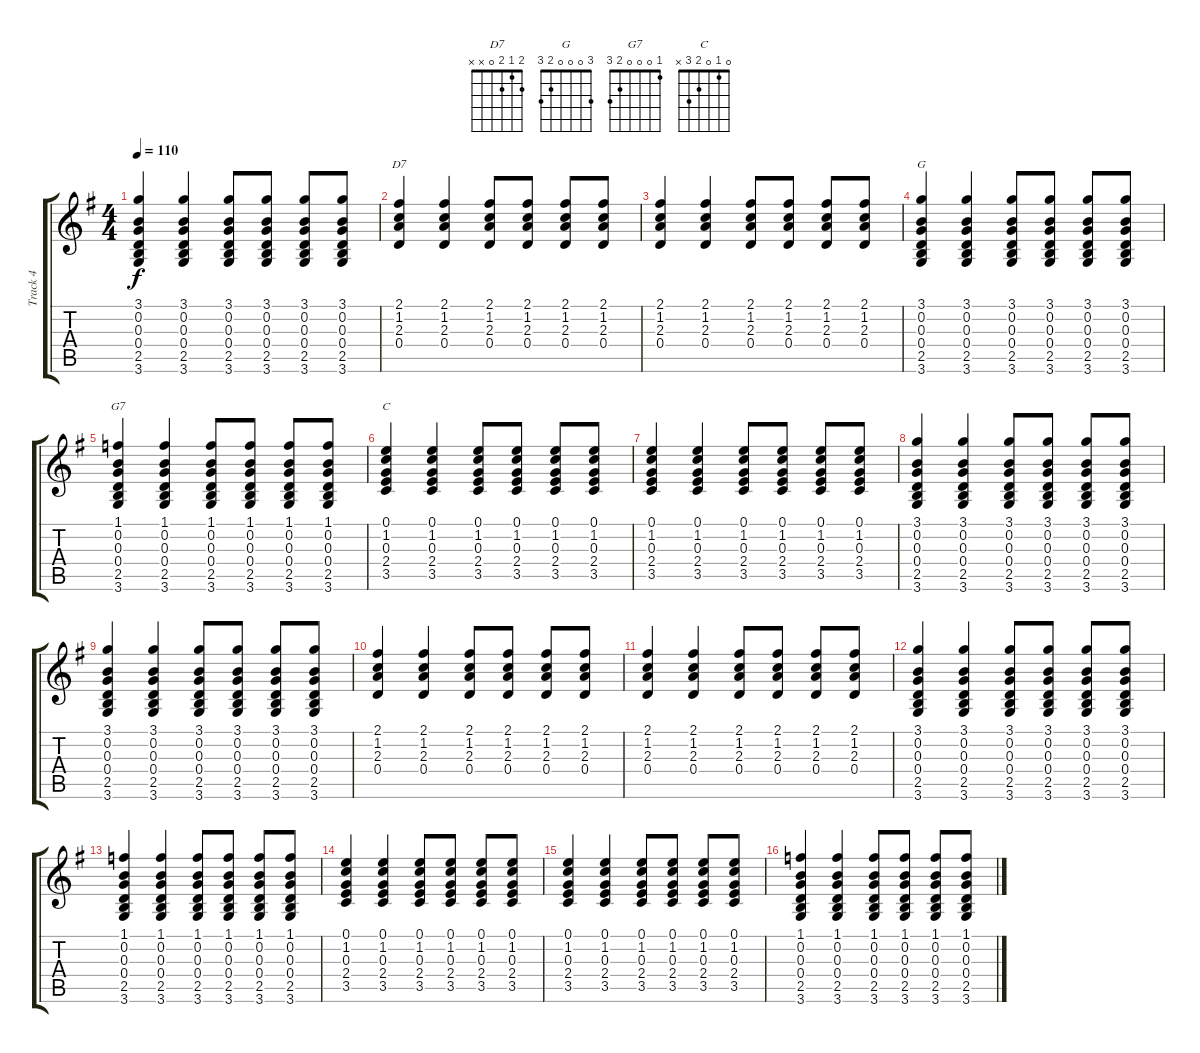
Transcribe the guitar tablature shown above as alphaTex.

\track ("Track 4" "Track 4") {instrument acousticguitarnylon}
\staff {score tabs}
\tuning (E4 B3 G3 D3 A2 E2) {hide}
\chord ("D7" 2 1 2 0 x x)
\chord ("G" 3 0 0 0 2 3)
\chord ("G7" 1 0 0 0 2 3)
\chord ("C" 0 1 0 2 3 x)
\ts (4 4)
\tempo 110
\clef g2
\ks g
(3.1 0.2 0.3 0.4 2.5 3.6).4{dy f} (3.1 0.2 0.3 0.4 2.5 3.6).4 (3.1 0.2 0.3 0.4 2.5 3.6).8 (3.1 0.2 0.3 0.4 2.5 3.6).8 (3.1 0.2 0.3 0.4 2.5 3.6).8 (3.1 0.2 0.3 0.4 2.5 3.6).8 |
(2.1 1.2 2.3 0.4).4{ch "D7"} (2.1 1.2 2.3 0.4).4 (2.1 1.2 2.3 0.4).8 (2.1 1.2 2.3 0.4).8 (2.1 1.2 2.3 0.4).8 (2.1 1.2 2.3 0.4).8 |
(2.1 1.2 2.3 0.4).4 (2.1 1.2 2.3 0.4).4 (2.1 1.2 2.3 0.4).8 (2.1 1.2 2.3 0.4).8 (2.1 1.2 2.3 0.4).8 (2.1 1.2 2.3 0.4).8 |
(3.1 0.2 0.3 0.4 2.5 3.6).4{ch "G"} (3.1 0.2 0.3 0.4 2.5 3.6).4 (3.1 0.2 0.3 0.4 2.5 3.6).8 (3.1 0.2 0.3 0.4 2.5 3.6).8 (3.1 0.2 0.3 0.4 2.5 3.6).8 (3.1 0.2 0.3 0.4 2.5 3.6).8 |
(1.1 0.2 0.3 0.4 2.5 3.6).4{ch "G7"} (1.1 0.2 0.3 0.4 2.5 3.6).4 (1.1 0.2 0.3 0.4 2.5 3.6).8 (1.1 0.2 0.3 0.4 2.5 3.6).8 (1.1 0.2 0.3 0.4 2.5 3.6).8 (1.1 0.2 0.3 0.4 2.5 3.6).8 |
(0.1 1.2 0.3 2.4 3.5).4{ch "C"} (0.1 1.2 0.3 2.4 3.5).4 (0.1 1.2 0.3 2.4 3.5).8 (0.1 1.2 0.3 2.4 3.5).8 (0.1 1.2 0.3 2.4 3.5).8 (0.1 1.2 0.3 2.4 3.5).8 |
(0.1 1.2 0.3 2.4 3.5).4 (0.1 1.2 0.3 2.4 3.5).4 (0.1 1.2 0.3 2.4 3.5).8 (0.1 1.2 0.3 2.4 3.5).8 (0.1 1.2 0.3 2.4 3.5).8 (0.1 1.2 0.3 2.4 3.5).8 |
(3.1 0.2 0.3 0.4 2.5 3.6).4 (3.1 0.2 0.3 0.4 2.5 3.6).4 (3.1 0.2 0.3 0.4 2.5 3.6).8 (3.1 0.2 0.3 0.4 2.5 3.6).8 (3.1 0.2 0.3 0.4 2.5 3.6).8 (3.1 0.2 0.3 0.4 2.5 3.6).8 |
(3.1 0.2 0.3 0.4 2.5 3.6).4 (3.1 0.2 0.3 0.4 2.5 3.6).4 (3.1 0.2 0.3 0.4 2.5 3.6).8 (3.1 0.2 0.3 0.4 2.5 3.6).8 (3.1 0.2 0.3 0.4 2.5 3.6).8 (3.1 0.2 0.3 0.4 2.5 3.6).8 |
(2.1 1.2 2.3 0.4).4 (2.1 1.2 2.3 0.4).4 (2.1 1.2 2.3 0.4).8 (2.1 1.2 2.3 0.4).8 (2.1 1.2 2.3 0.4).8 (2.1 1.2 2.3 0.4).8 |
(2.1 1.2 2.3 0.4).4 (2.1 1.2 2.3 0.4).4 (2.1 1.2 2.3 0.4).8 (2.1 1.2 2.3 0.4).8 (2.1 1.2 2.3 0.4).8 (2.1 1.2 2.3 0.4).8 |
(3.1 0.2 0.3 0.4 2.5 3.6).4 (3.1 0.2 0.3 0.4 2.5 3.6).4 (3.1 0.2 0.3 0.4 2.5 3.6).8 (3.1 0.2 0.3 0.4 2.5 3.6).8 (3.1 0.2 0.3 0.4 2.5 3.6).8 (3.1 0.2 0.3 0.4 2.5 3.6).8 |
(1.1 0.2 0.3 0.4 2.5 3.6).4 (1.1 0.2 0.3 0.4 2.5 3.6).4 (1.1 0.2 0.3 0.4 2.5 3.6).8 (1.1 0.2 0.3 0.4 2.5 3.6).8 (1.1 0.2 0.3 0.4 2.5 3.6).8 (1.1 0.2 0.3 0.4 2.5 3.6).8 |
(0.1 1.2 0.3 2.4 3.5).4 (0.1 1.2 0.3 2.4 3.5).4 (0.1 1.2 0.3 2.4 3.5).8 (0.1 1.2 0.3 2.4 3.5).8 (0.1 1.2 0.3 2.4 3.5).8 (0.1 1.2 0.3 2.4 3.5).8 |
(0.1 1.2 0.3 2.4 3.5).4 (0.1 1.2 0.3 2.4 3.5).4 (0.1 1.2 0.3 2.4 3.5).8 (0.1 1.2 0.3 2.4 3.5).8 (0.1 1.2 0.3 2.4 3.5).8 (0.1 1.2 0.3 2.4 3.5).8 |
(1.1 0.2 0.3 0.4 2.5 3.6).4 (1.1 0.2 0.3 0.4 2.5 3.6).4 (1.1 0.2 0.3 0.4 2.5 3.6).8 (1.1 0.2 0.3 0.4 2.5 3.6).8 (1.1 0.2 0.3 0.4 2.5 3.6).8 (1.1 0.2 0.3 0.4 2.5 3.6).8
